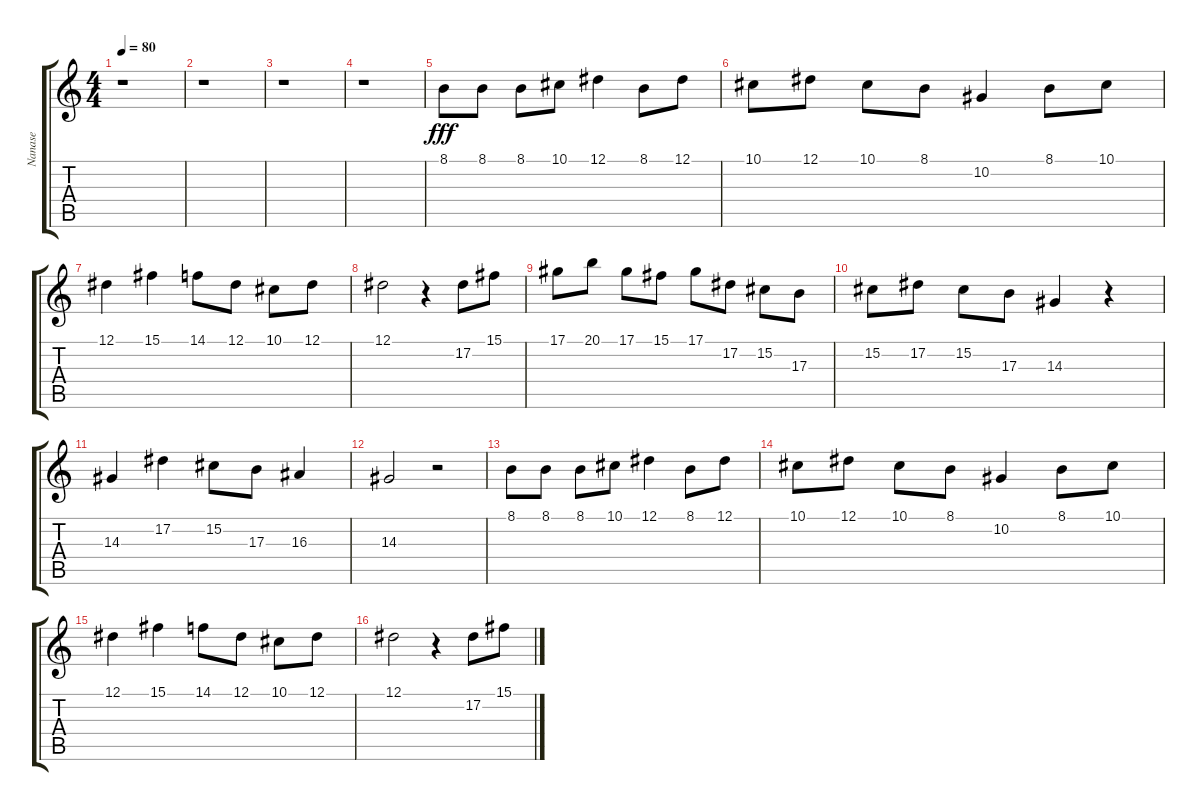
\track ("Nanase" "Nanase") {instrument clarinet}
\staff {score tabs}
\tuning (Eb4 Bb3 Gb3 Db3 Ab2 Eb2) {hide}
\ts (4 4)
\tempo 80
\clef g2
\ks c
r.1{dy fff instrument clarinet} |
r.1 |
r.1 |
r.1 |
8.1.8 8.1.8 8.1.8 10.1.8 12.1.4 8.1.8 12.1.8 |
10.1.8 12.1.8 10.1.8 8.1.8 10.2.4 8.1.8 10.1.8 |
12.1.4 15.1.4 14.1.8 12.1.8 10.1.8 12.1.8 |
12.1.2 r.4 17.2.8 15.1.8 |
17.1.8 20.1.8 17.1.8 15.1.8 17.1.8 17.2.8 15.2.8 17.3.8 |
15.2.8 17.2.8 15.2.8 17.3.8 14.3.4 r.4 |
14.3.4 17.2.4 15.2.8 17.3.8 16.3.4 |
14.3.2 r.2 |
8.1.8 8.1.8 8.1.8 10.1.8 12.1.4 8.1.8 12.1.8 |
10.1.8 12.1.8 10.1.8 8.1.8 10.2.4 8.1.8 10.1.8 |
12.1.4 15.1.4 14.1.8 12.1.8 10.1.8 12.1.8 |
12.1.2 r.4 17.2.8 15.1.8
